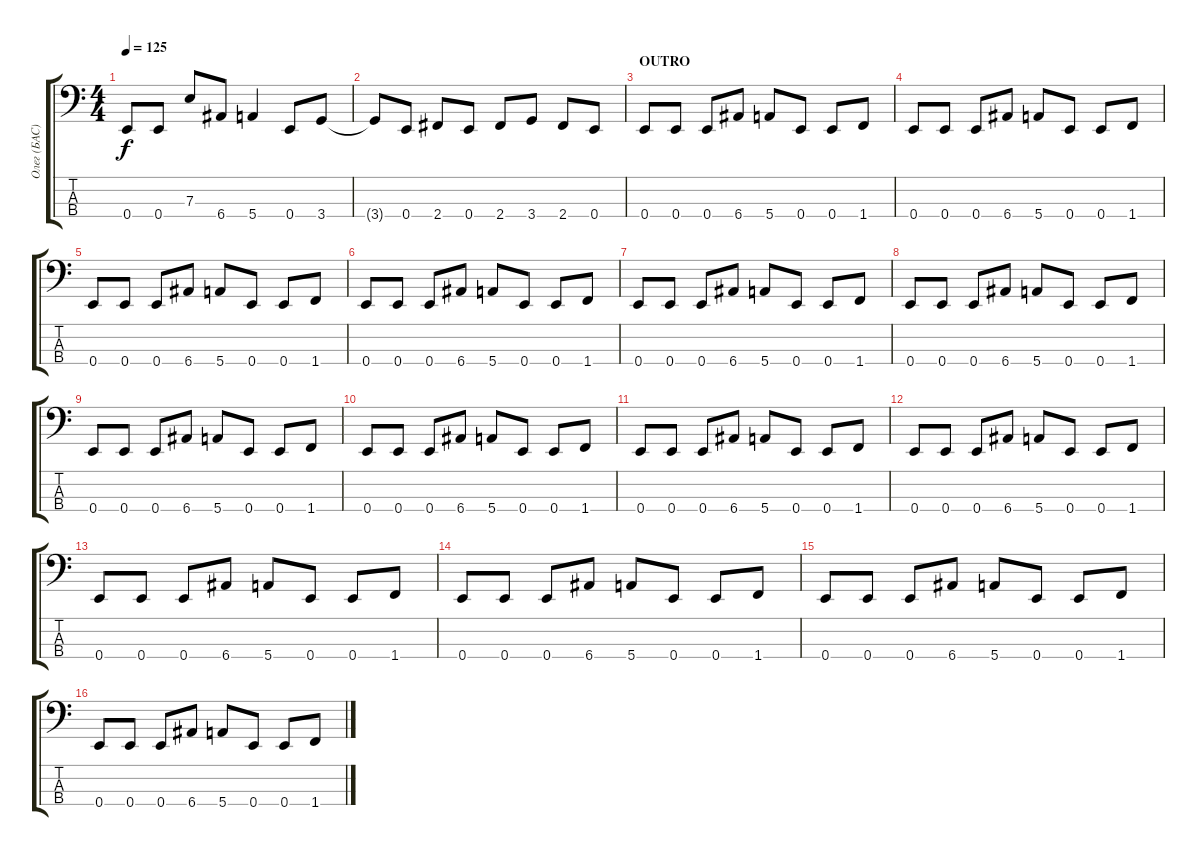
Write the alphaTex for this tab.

\track ("Олег (БАС)" "Олег (БАС)") {instrument electricbasspick}
\staff {score tabs}
\tuning (G2 D2 A1 E1) {hide}
\ts (4 4)
\tempo 125
\clef f4
\ks c
0.4{t}.8{dy f} 0.4.8 7.3.8 6.4.8 5.4.4 0.4.8 3.4.8 |
3.4{t}.8 0.4.8 2.4.8 0.4.8 2.4.8 3.4.8 2.4.8 0.4.8 |
\section ("" "OUTRO")
0.4.8 0.4.8 0.4.8 6.4.8 5.4.8 0.4.8 0.4.8 1.4.8 |
0.4.8 0.4.8 0.4.8 6.4.8 5.4.8 0.4.8 0.4.8 1.4.8 |
0.4.8 0.4.8 0.4.8 6.4.8 5.4.8 0.4.8 0.4.8 1.4.8 |
0.4.8 0.4.8 0.4.8 6.4.8 5.4.8 0.4.8 0.4.8 1.4.8 |
0.4.8 0.4.8 0.4.8 6.4.8 5.4.8 0.4.8 0.4.8 1.4.8 |
0.4.8 0.4.8 0.4.8 6.4.8 5.4.8 0.4.8 0.4.8 1.4.8 |
0.4.8 0.4.8 0.4.8 6.4.8 5.4.8 0.4.8 0.4.8 1.4.8 |
0.4.8 0.4.8 0.4.8 6.4.8 5.4.8 0.4.8 0.4.8 1.4.8 |
0.4.8 0.4.8 0.4.8 6.4.8 5.4.8 0.4.8 0.4.8 1.4.8 |
0.4.8 0.4.8 0.4.8 6.4.8 5.4.8 0.4.8 0.4.8 1.4.8 |
0.4.8 0.4.8 0.4.8 6.4.8 5.4.8 0.4.8 0.4.8 1.4.8 |
0.4.8 0.4.8 0.4.8 6.4.8 5.4.8 0.4.8 0.4.8 1.4.8 |
0.4.8 0.4.8 0.4.8 6.4.8 5.4.8 0.4.8 0.4.8 1.4.8 |
0.4.8 0.4.8 0.4.8 6.4.8 5.4.8 0.4.8 0.4.8 1.4.8
